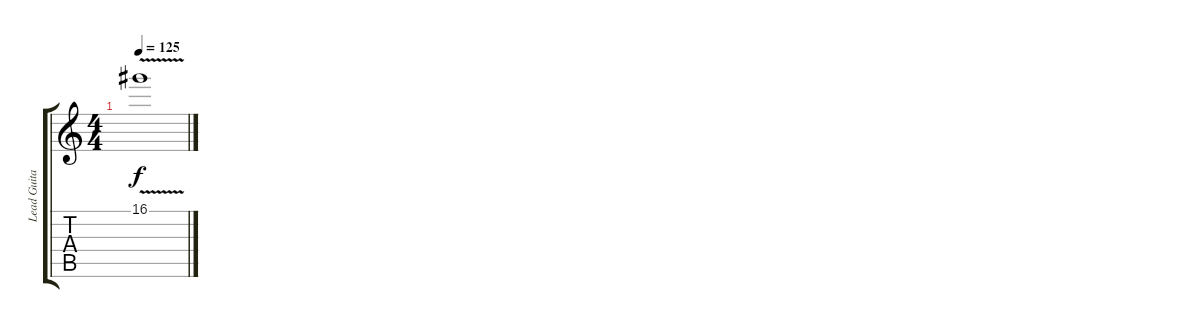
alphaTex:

\track ("Lead Guitar 1" "Lead Guita") {instrument overdrivenguitar}
\staff {score tabs}
\tuning (E4 B3 G3 D3 A2 E2) {hide}
\ts (4 4)
\tempo 125
\clef g2
\ks c
16.1{v}.1{dy f}
